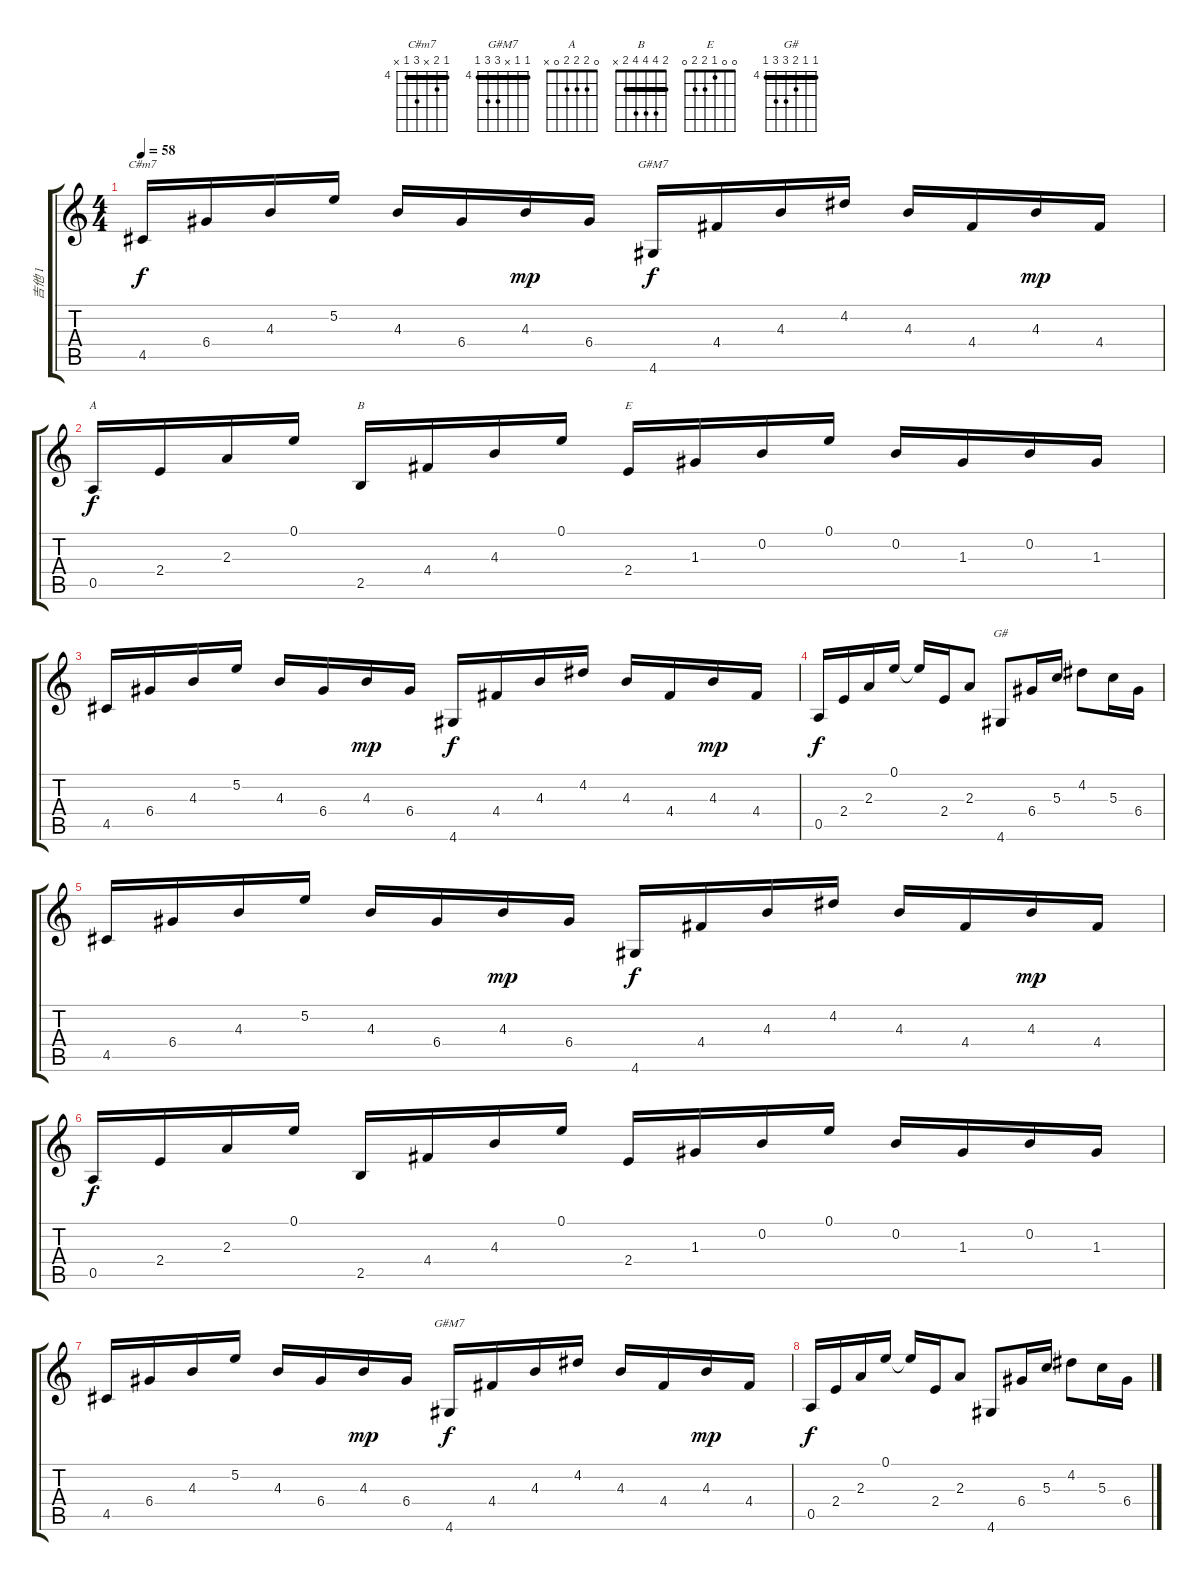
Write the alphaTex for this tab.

\track ("吉他 1" "吉他 1") {instrument acousticguitarsteel}
\staff {score tabs}
\tuning (E4 B3 G3 D3 A2 E2) {hide}
\chord ("C#m7" 4 5 x 6 4 x) {firstfret 4 barre 4}
\chord ("G#M7" 4 4 x x 6 4) {firstfret 4 barre 4}
\chord ("A" 0 2 2 2 0 x)
\chord ("B" 2 4 4 4 2 x) {barre 2}
\chord ("E" 0 0 1 2 2 0)
\chord ("G#" 4 4 5 6 6 4) {firstfret 4 barre 4}
\chord ("G#M7" 4 4 x 6 6 4) {firstfret 4 barre 4}
\ts (4 4)
\tempo 58
\clef g2
\ks c
4.5.16{ch "C#m7" dy f} 6.4.16 4.3.16 5.2.16 4.3.16 6.4.16 4.3.16{dy mp} 6.4.16 4.6.16{ch "G#M7" dy f} 4.4.16 4.3.16 4.2.16 4.3.16 4.4.16 4.3.16{dy mp} 4.4.16 |
0.5.16{ch "A" dy f} 2.4.16 2.3.16 0.1.16 2.5.16{ch "B"} 4.4.16 4.3.16 0.1.16 2.4.16{ch "E"} 1.3.16 0.2.16 0.1.16 0.2.16 1.3.16 0.2.16 1.3.16 |
4.5.16 6.4.16 4.3.16 5.2.16 4.3.16 6.4.16 4.3.16{dy mp} 6.4.16 4.6.16{dy f} 4.4.16 4.3.16 4.2.16 4.3.16 4.4.16 4.3.16{dy mp} 4.4.16 |
0.5.16{dy f} 2.4.16 2.3.16 0.1.16 0.1{t}.16 2.4.16 2.3.8 4.6.8{ch "G#"} 6.4.16 5.3.16 4.2.8 5.3.16 6.4.16 |
4.5.16 6.4.16 4.3.16 5.2.16 4.3.16 6.4.16 4.3.16{dy mp} 6.4.16 4.6.16{dy f} 4.4.16 4.3.16 4.2.16 4.3.16 4.4.16 4.3.16{dy mp} 4.4.16 |
0.5.16{dy f} 2.4.16 2.3.16 0.1.16 2.5.16 4.4.16 4.3.16 0.1.16 2.4.16 1.3.16 0.2.16 0.1.16 0.2.16 1.3.16 0.2.16 1.3.16 |
4.5.16 6.4.16 4.3.16 5.2.16 4.3.16 6.4.16 4.3.16{dy mp} 6.4.16 4.6.16{ch "G#M7" dy f} 4.4.16 4.3.16 4.2.16 4.3.16 4.4.16 4.3.16{dy mp} 4.4.16 |
0.5.16{dy f} 2.4.16 2.3.16 0.1.16 0.1{t}.16 2.4.16 2.3.8 4.6.8 6.4.16 5.3.16 4.2.8 5.3.16 6.4.16
